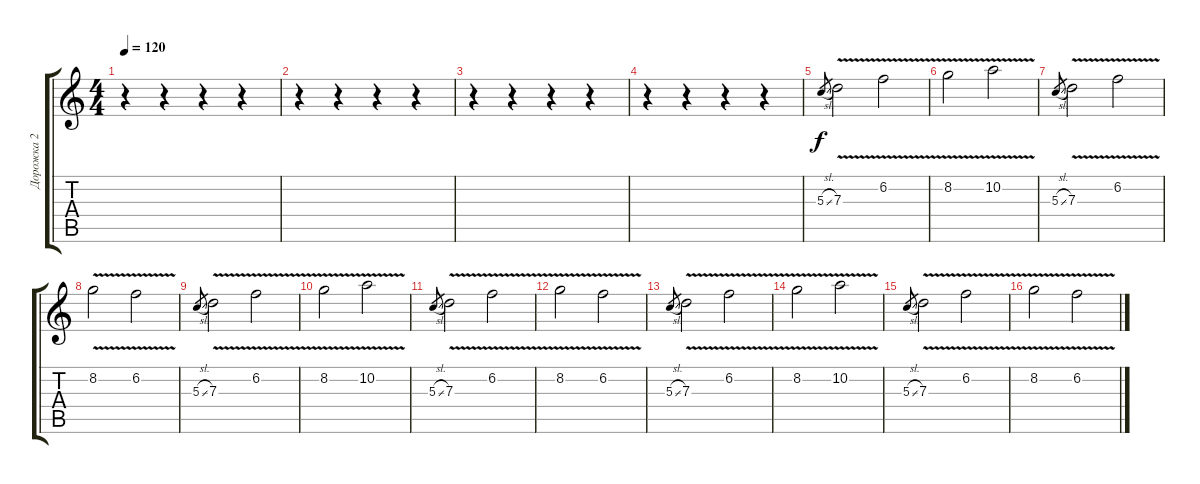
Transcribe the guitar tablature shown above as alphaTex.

\track ("Дорожка 2" "Дорожка 2") {instrument acousticguitarsteel}
\staff {score tabs}
\tuning (E4 B3 G3 D3 A2 E2) {hide}
\ts (4 4)
\tempo 120
\clef g2
\ks c
r.4{dy f} r.4 r.4 r.4 |
r.4 r.4 r.4 r.4 |
r.4 r.4 r.4 r.4 |
r.4 r.4 r.4 r.4 |
5.3{sl}.8{gr} 7.3{v}.2 6.2{v}.2 |
8.2{v}.2 10.2{v}.2 |
5.3{sl}.8{gr} 7.3{v}.2 6.2{v}.2 |
8.2{v}.2 6.2{v}.2 |
5.3{sl}.8{gr} 7.3{v}.2 6.2{v}.2 |
8.2{v}.2 10.2{v}.2 |
5.3{sl}.8{gr} 7.3{v}.2 6.2{v}.2 |
8.2{v}.2 6.2{v}.2 |
5.3{sl}.8{gr} 7.3{v}.2 6.2{v}.2 |
8.2{v}.2 10.2{v}.2 |
5.3{sl}.8{gr} 7.3{v}.2 6.2{v}.2 |
8.2{v}.2 6.2{v}.2
